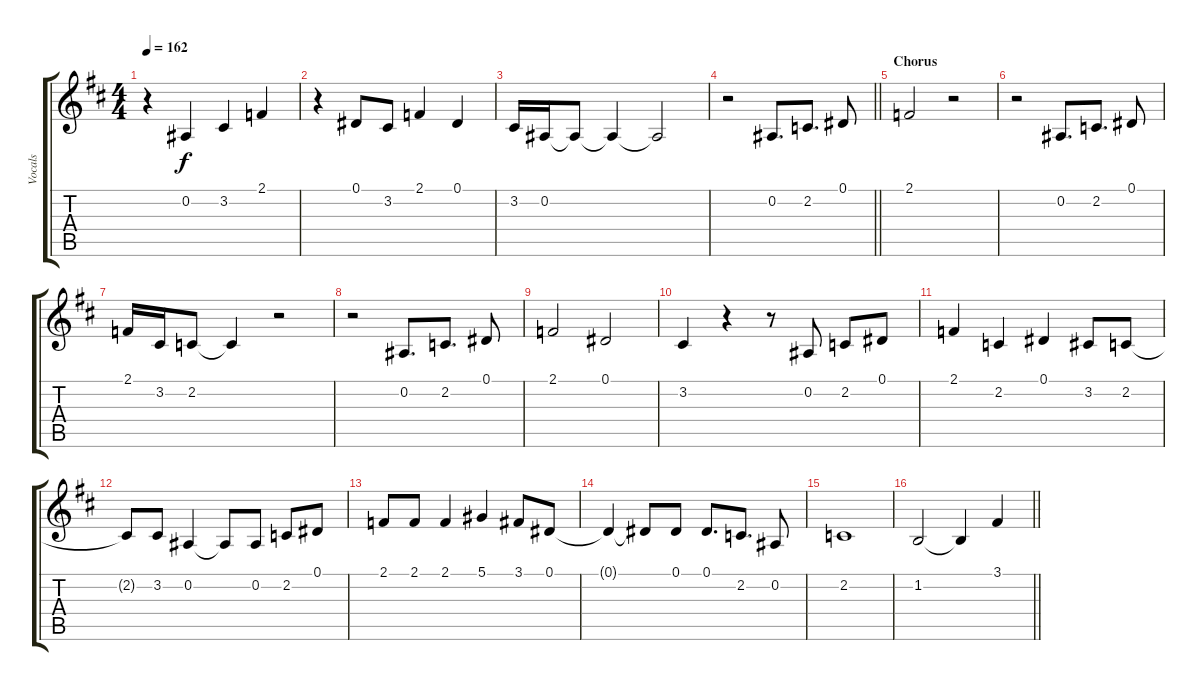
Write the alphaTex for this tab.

\track ("Vocals" "Vocals") {instrument oboe}
\staff {score tabs}
\tuning (Eb4 Bb3 Gb3 Db3 Ab2 Eb2) {hide}
\ts (4 4)
\tempo 162
\clef g2
\ks d
r.4{dy f} 0.2.4 3.2.4 2.1.4 |
r.4 0.1.8 3.2.8 2.1.4 0.1.4 |
3.2.16 0.2.16 0.2{t}.8 0.2{t}.4 0.2{t}.2 |
\barLineRight lightlight
r.2 0.2.8{d} 2.2.8{d} 0.1.8 |
\section ("" "Chorus")
2.1.2 r.2 |
r.2 0.2.8{d} 2.2.8{d} 0.1.8 |
2.1.16 3.2.16 2.2.8 2.2{t}.4 r.2 |
r.2 0.2.8{d} 2.2.8{d} 0.1.8 |
2.1.2 0.1.2 |
3.2.4 r.4 r.8 0.2.8 2.2.8 0.1.8 |
2.1.4 2.2.4 0.1.4 3.2.8 2.2.8 |
2.2{t}.8 3.2.8 0.2.4 0.2{t}.8 0.2.8 2.2.8 0.1.8 |
2.1.8 2.1.8 2.1.4 5.1.4 3.1.8 0.1.8 |
0.1{t}.4 0.1{t}.8 0.1.8 0.1.8{d} 2.2.8{d} 0.2.8 |
2.2.1 |
\barLineRight lightlight
1.2.2 1.2{t}.4 3.1.4
